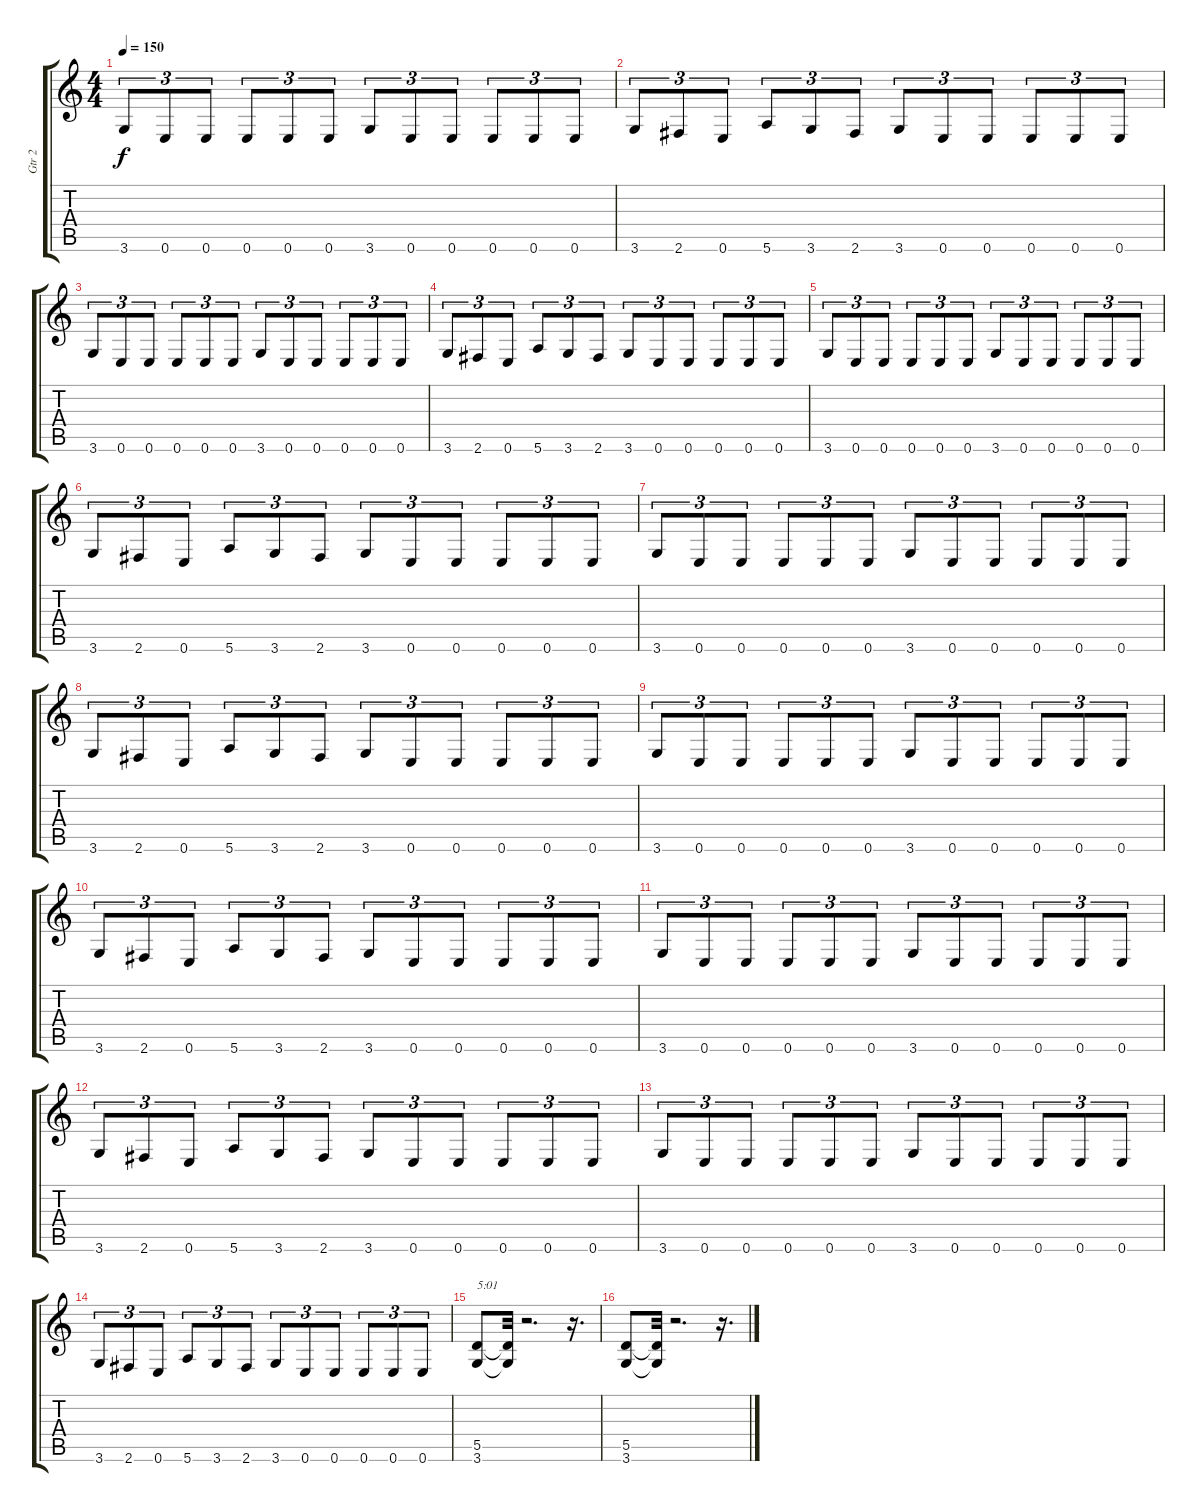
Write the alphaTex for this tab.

\track ("Gtr 2" "Gtr 2") {instrument distortionguitar}
\staff {score tabs}
\tuning (E4 B3 G3 D3 A2 E2) {hide}
\ts (4 4)
\tempo 150
\clef g2
\ks c
3.6.8{tu (3 2) dy f} 0.6.8{tu (3 2)} 0.6.8{tu (3 2)} 0.6.8{tu (3 2)} 0.6.8{tu (3 2)} 0.6.8{tu (3 2)} 3.6.8{tu (3 2)} 0.6.8{tu (3 2)} 0.6.8{tu (3 2)} 0.6.8{tu (3 2)} 0.6.8{tu (3 2)} 0.6.8{tu (3 2)} |
3.6.8{tu (3 2)} 2.6.8{tu (3 2)} 0.6.8{tu (3 2)} 5.6.8{tu (3 2)} 3.6.8{tu (3 2)} 2.6.8{tu (3 2)} 3.6.8{tu (3 2)} 0.6.8{tu (3 2)} 0.6.8{tu (3 2)} 0.6.8{tu (3 2)} 0.6.8{tu (3 2)} 0.6.8{tu (3 2)} |
3.6.8{tu (3 2)} 0.6.8{tu (3 2)} 0.6.8{tu (3 2)} 0.6.8{tu (3 2)} 0.6.8{tu (3 2)} 0.6.8{tu (3 2)} 3.6.8{tu (3 2)} 0.6.8{tu (3 2)} 0.6.8{tu (3 2)} 0.6.8{tu (3 2)} 0.6.8{tu (3 2)} 0.6.8{tu (3 2)} |
3.6.8{tu (3 2)} 2.6.8{tu (3 2)} 0.6.8{tu (3 2)} 5.6.8{tu (3 2)} 3.6.8{tu (3 2)} 2.6.8{tu (3 2)} 3.6.8{tu (3 2)} 0.6.8{tu (3 2)} 0.6.8{tu (3 2)} 0.6.8{tu (3 2)} 0.6.8{tu (3 2)} 0.6.8{tu (3 2)} |
3.6.8{tu (3 2)} 0.6.8{tu (3 2)} 0.6.8{tu (3 2)} 0.6.8{tu (3 2)} 0.6.8{tu (3 2)} 0.6.8{tu (3 2)} 3.6.8{tu (3 2)} 0.6.8{tu (3 2)} 0.6.8{tu (3 2)} 0.6.8{tu (3 2)} 0.6.8{tu (3 2)} 0.6.8{tu (3 2)} |
3.6.8{tu (3 2)} 2.6.8{tu (3 2)} 0.6.8{tu (3 2)} 5.6.8{tu (3 2)} 3.6.8{tu (3 2)} 2.6.8{tu (3 2)} 3.6.8{tu (3 2)} 0.6.8{tu (3 2)} 0.6.8{tu (3 2)} 0.6.8{tu (3 2)} 0.6.8{tu (3 2)} 0.6.8{tu (3 2)} |
3.6.8{tu (3 2)} 0.6.8{tu (3 2)} 0.6.8{tu (3 2)} 0.6.8{tu (3 2)} 0.6.8{tu (3 2)} 0.6.8{tu (3 2)} 3.6.8{tu (3 2)} 0.6.8{tu (3 2)} 0.6.8{tu (3 2)} 0.6.8{tu (3 2)} 0.6.8{tu (3 2)} 0.6.8{tu (3 2)} |
3.6.8{tu (3 2)} 2.6.8{tu (3 2)} 0.6.8{tu (3 2)} 5.6.8{tu (3 2)} 3.6.8{tu (3 2)} 2.6.8{tu (3 2)} 3.6.8{tu (3 2)} 0.6.8{tu (3 2)} 0.6.8{tu (3 2)} 0.6.8{tu (3 2)} 0.6.8{tu (3 2)} 0.6.8{tu (3 2)} |
3.6.8{tu (3 2)} 0.6.8{tu (3 2)} 0.6.8{tu (3 2)} 0.6.8{tu (3 2)} 0.6.8{tu (3 2)} 0.6.8{tu (3 2)} 3.6.8{tu (3 2)} 0.6.8{tu (3 2)} 0.6.8{tu (3 2)} 0.6.8{tu (3 2)} 0.6.8{tu (3 2)} 0.6.8{tu (3 2)} |
3.6.8{tu (3 2)} 2.6.8{tu (3 2)} 0.6.8{tu (3 2)} 5.6.8{tu (3 2)} 3.6.8{tu (3 2)} 2.6.8{tu (3 2)} 3.6.8{tu (3 2)} 0.6.8{tu (3 2)} 0.6.8{tu (3 2)} 0.6.8{tu (3 2)} 0.6.8{tu (3 2)} 0.6.8{tu (3 2)} |
3.6.8{tu (3 2)} 0.6.8{tu (3 2)} 0.6.8{tu (3 2)} 0.6.8{tu (3 2)} 0.6.8{tu (3 2)} 0.6.8{tu (3 2)} 3.6.8{tu (3 2)} 0.6.8{tu (3 2)} 0.6.8{tu (3 2)} 0.6.8{tu (3 2)} 0.6.8{tu (3 2)} 0.6.8{tu (3 2)} |
3.6.8{tu (3 2)} 2.6.8{tu (3 2)} 0.6.8{tu (3 2)} 5.6.8{tu (3 2)} 3.6.8{tu (3 2)} 2.6.8{tu (3 2)} 3.6.8{tu (3 2)} 0.6.8{tu (3 2)} 0.6.8{tu (3 2)} 0.6.8{tu (3 2)} 0.6.8{tu (3 2)} 0.6.8{tu (3 2)} |
3.6.8{tu (3 2)} 0.6.8{tu (3 2)} 0.6.8{tu (3 2)} 0.6.8{tu (3 2)} 0.6.8{tu (3 2)} 0.6.8{tu (3 2)} 3.6.8{tu (3 2)} 0.6.8{tu (3 2)} 0.6.8{tu (3 2)} 0.6.8{tu (3 2)} 0.6.8{tu (3 2)} 0.6.8{tu (3 2)} |
3.6.8{tu (3 2)} 2.6.8{tu (3 2)} 0.6.8{tu (3 2)} 5.6.8{tu (3 2)} 3.6.8{tu (3 2)} 2.6.8{tu (3 2)} 3.6.8{tu (3 2)} 0.6.8{tu (3 2)} 0.6.8{tu (3 2)} 0.6.8{tu (3 2)} 0.6.8{tu (3 2)} 0.6.8{tu (3 2)} |
(5.5 3.6).8{txt "5:01"} (5.5{t} 3.6{t}).32 r.2{d} r.16{d} |
(5.5 3.6).8 (5.5{t} 3.6{t}).32 r.2{d} r.16{d}
